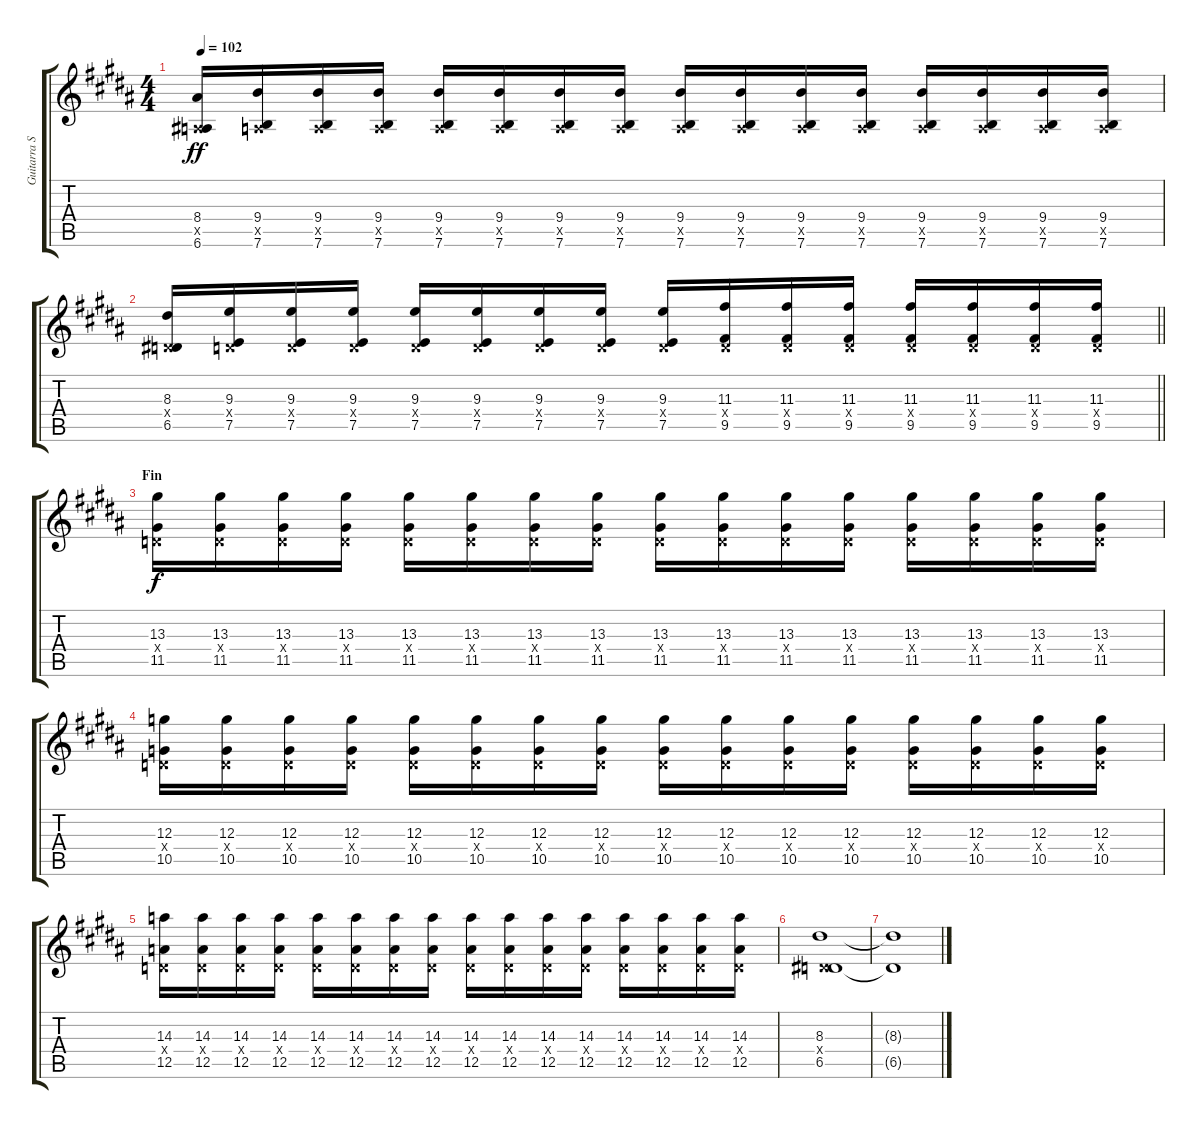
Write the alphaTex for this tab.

\track ("Guitarra Solista" "Guitarra S") {instrument electricguitarjazz}
\staff {score tabs}
\tuning (E4 B3 G3 D3 A2 E2) {hide}
\ts (4 4)
\tempo 102
\clef g2
\ks b
(8.4 0.5{x} 6.6).16{dy ff} (9.4 0.5{x} 7.6).16 (9.4 0.5{x} 7.6).16 (9.4 0.5{x} 7.6).16 (9.4 0.5{x} 7.6).16 (9.4 0.5{x} 7.6).16 (9.4 0.5{x} 7.6).16 (9.4 0.5{x} 7.6).16 (9.4 0.5{x} 7.6).16 (9.4 0.5{x} 7.6).16 (9.4 0.5{x} 7.6).16 (9.4 0.5{x} 7.6).16 (9.4 0.5{x} 7.6).16 (9.4 0.5{x} 7.6).16 (9.4 0.5{x} 7.6).16 (9.4 0.5{x} 7.6).16 |
\barLineRight lightlight
(8.3 0.4{x} 6.5).16 (9.3 0.4{x} 7.5).16 (9.3 0.4{x} 7.5).16 (9.3 0.4{x} 7.5).16 (9.3 0.4{x} 7.5).16 (9.3 0.4{x} 7.5).16 (9.3 0.4{x} 7.5).16 (9.3 0.4{x} 7.5).16 (9.3 0.4{x} 7.5).16 (11.3 0.4{x} 9.5).16 (11.3 0.4{x} 9.5).16 (11.3 0.4{x} 9.5).16 (11.3 0.4{x} 9.5).16 (11.3 0.4{x} 9.5).16 (11.3 0.4{x} 9.5).16 (11.3 0.4{x} 9.5).16 |
\section ("" "Fin")
(13.3 0.4{x} 11.5).16{dy f} (13.3 0.4{x} 11.5).16 (13.3 0.4{x} 11.5).16 (13.3 0.4{x} 11.5).16 (13.3 0.4{x} 11.5).16 (13.3 0.4{x} 11.5).16 (13.3 0.4{x} 11.5).16 (13.3 0.4{x} 11.5).16 (13.3 0.4{x} 11.5).16 (13.3 0.4{x} 11.5).16 (13.3 0.4{x} 11.5).16 (13.3 0.4{x} 11.5).16 (13.3 0.4{x} 11.5).16 (13.3 0.4{x} 11.5).16 (13.3 0.4{x} 11.5).16 (13.3 0.4{x} 11.5).16 |
(12.3 0.4{x} 10.5).16 (12.3 0.4{x} 10.5).16 (12.3 0.4{x} 10.5).16 (12.3 0.4{x} 10.5).16 (12.3 0.4{x} 10.5).16 (12.3 0.4{x} 10.5).16 (12.3 0.4{x} 10.5).16 (12.3 0.4{x} 10.5).16 (12.3 0.4{x} 10.5).16 (12.3 0.4{x} 10.5).16 (12.3 0.4{x} 10.5).16 (12.3 0.4{x} 10.5).16 (12.3 0.4{x} 10.5).16 (12.3 0.4{x} 10.5).16 (12.3 0.4{x} 10.5).16 (12.3 0.4{x} 10.5).16 |
(14.3 0.4{x} 12.5).16 (14.3 0.4{x} 12.5).16 (14.3 0.4{x} 12.5).16 (14.3 0.4{x} 12.5).16 (14.3 0.4{x} 12.5).16 (14.3 0.4{x} 12.5).16 (14.3 0.4{x} 12.5).16 (14.3 0.4{x} 12.5).16 (14.3 0.4{x} 12.5).16 (14.3 0.4{x} 12.5).16 (14.3 0.4{x} 12.5).16 (14.3 0.4{x} 12.5).16 (14.3 0.4{x} 12.5).16 (14.3 0.4{x} 12.5).16 (14.3 0.4{x} 12.5).16 (14.3 0.4{x} 12.5).16 |
(8.3 0.4{x} 6.5).1 |
(8.3{t} 6.5{t}).1
